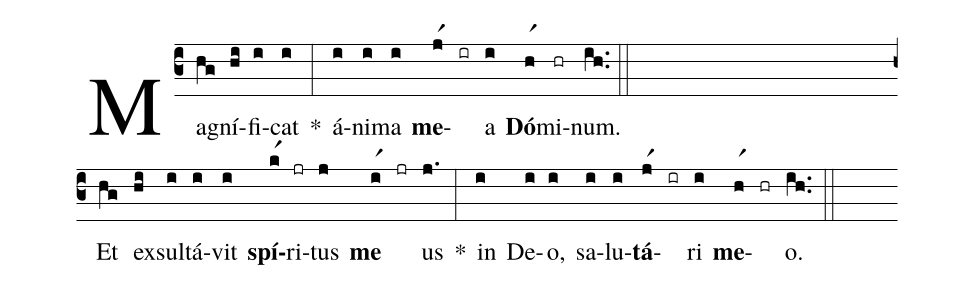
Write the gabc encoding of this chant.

%%
(c3)
Mag(hg)ní(hi)fi(i)cat(i) *(:)
á(i)ni(i)ma(i) <b>me</b>-(jr1) (ir) a(i) <b>Dó</b>(hr1)mi(hr)num.(ih..) (::Z)

Et(hg) ex(hi)sul(i)tá(i)vit(i) <b>spí</b>(kr1)ri(jr)tus(j) <b>me</b>(ir1) (jr) us(j.) *(:)
in(i) De(i)o,(i) sa(i)lu(i)<b>tá</b>-(jr1) (ir) ri(i) <b>me</b>-(hr1) (hr) o.(ih..) (::)
